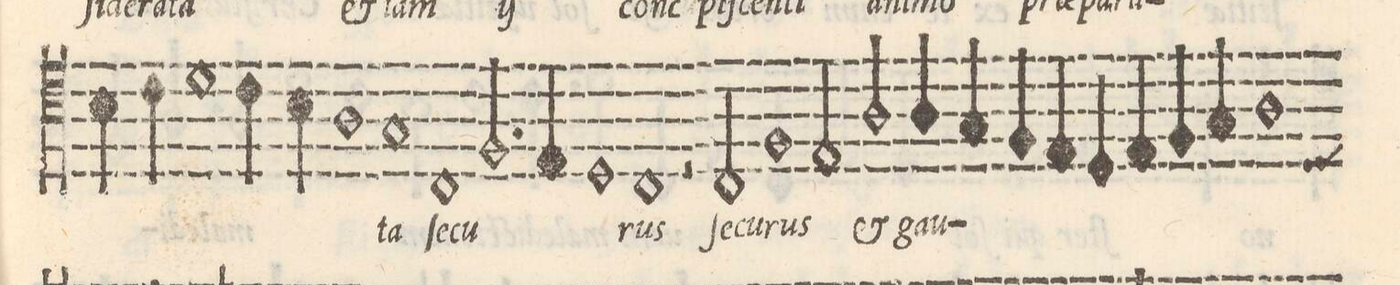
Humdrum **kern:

**kern	**text
*I"Basso	*
*clefC4	*
*k[]	*
*met(C|)	*
*M2/1	*
=45-	=45-
4B\	.
4c\	.
1d\	.
4c\	.
4B\	.
=46-	=46-
1A\	.
1G/	-ta
=47-	=47-
1C/	ſe-
2.F/	-cu-
4E/	.
=48-	=48-
1D/	.
1C/	-rus
=49-	=49-
2r	.
2C/	ſe-
1F/	-cu-
=50-	=50-
2E/	-rus
2A/	et
4A/	gau-
4G/	.
4F/	.
4E/	.
=51-	=51-
4D/	.
4E/	.
4F/	.
4G/	.
1A\	.
*custos:D	*
*-	*-
